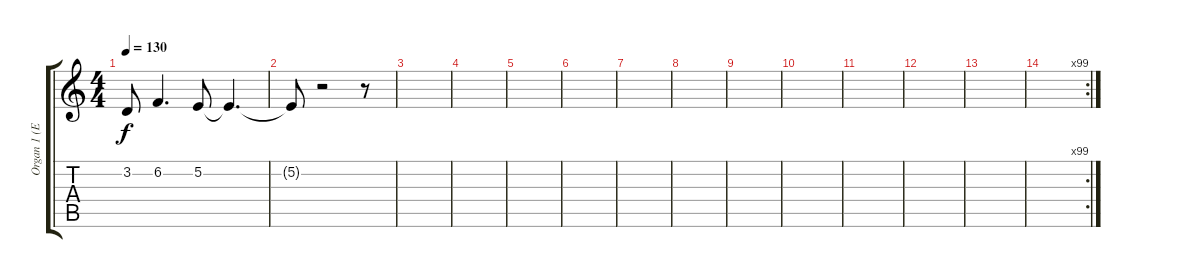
\track ("Organ 1 (Echo)" "Organ 1 (E") {instrument churchorgan}
\staff {score tabs}
\tuning (E4 B3 G3 D3 A2 E2) {hide}
\ts (4 4)
\tempo 130
\clef g2
\ks c
3.2{t}.8{dy f} 6.2.4{d} 5.2.8 5.2{t}.4{d} |
5.2{t}.8 r.2 r.8 |
|
|
|
|
|
|
|
|
|
|
|
\rc 99
